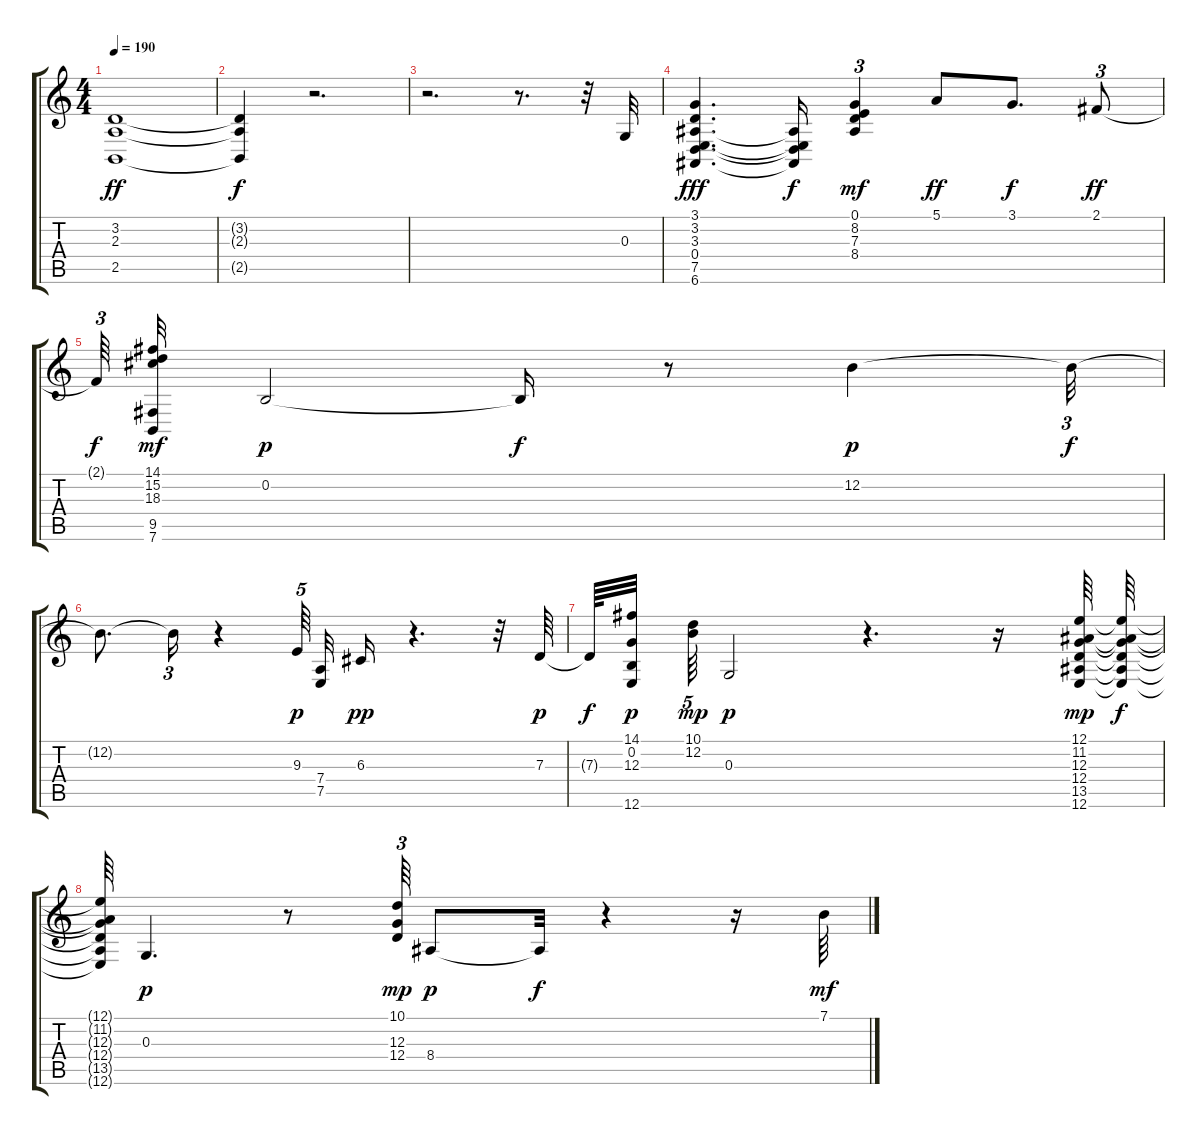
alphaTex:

\track "" {instrument acousticgrandpiano}
\staff {score tabs}
\tuning (E4 B3 G3 D3 A2 E2) {hide}
\ts (4 4)
\tempo 190
\clef g2
\ks c
(3.2 2.3 2.5).1{dy ff} |
(3.2{t} 2.3{t} 2.5{t}).4{dy f} r.2{d} |
r.2{d} r.8{d} r.32 0.3.32 |
(3.1 3.2 3.3 0.4 7.5 6.6).4{d dy fff} (3.3{t} 0.4{t} 7.5{t} 6.6{t}).16{dy f} (0.1 8.2 7.3 8.4).4{tu (3 2) dy mf} 5.1.8{dy ff} 3.1.8{d dy f} 2.1.8{tu (3 2) dy ff} |
2.1{t}.64{tu (3 2) dy f} (14.1 15.2 18.3 9.5 7.6).32{dy mf} 0.2.2{dy p} 0.2{t}.16{dy f} r.8 12.2.4{dy p} 12.2{t}.32{tu (3 2) dy f} |
12.2{t}.8{d} 12.2{t}.16{tu (3 2)} r.4 9.3.64{tu (5 4) dy p} (7.4 7.5).32 6.3.16{dy pp} r.4{d} r.32 7.3.64{dy p} |
7.3{t}.64{dy f} (14.1 0.2 12.3 12.6).32{dy p} (10.1 12.2).64{tu (5 4) dy mp} 0.3.2{dy p} r.4{d} r.16 (12.1 11.2 12.3 12.4 13.5 12.6).64{dy mp} (12.1{t} 11.2{t} 12.3{t} 12.4{t} 13.5{t} 12.6{t}).64{dy f} |
(12.1{t} 11.2{t} 12.3{t} 12.4{t} 13.5{t} 12.6{t}).64 0.3.4{d dy p} r.8 (10.1 12.3 12.4).64{tu (3 2) dy mp} 8.4.8{dy p} 8.4{t}.32{dy f} r.4 r.16 7.1.64{dy mf}
